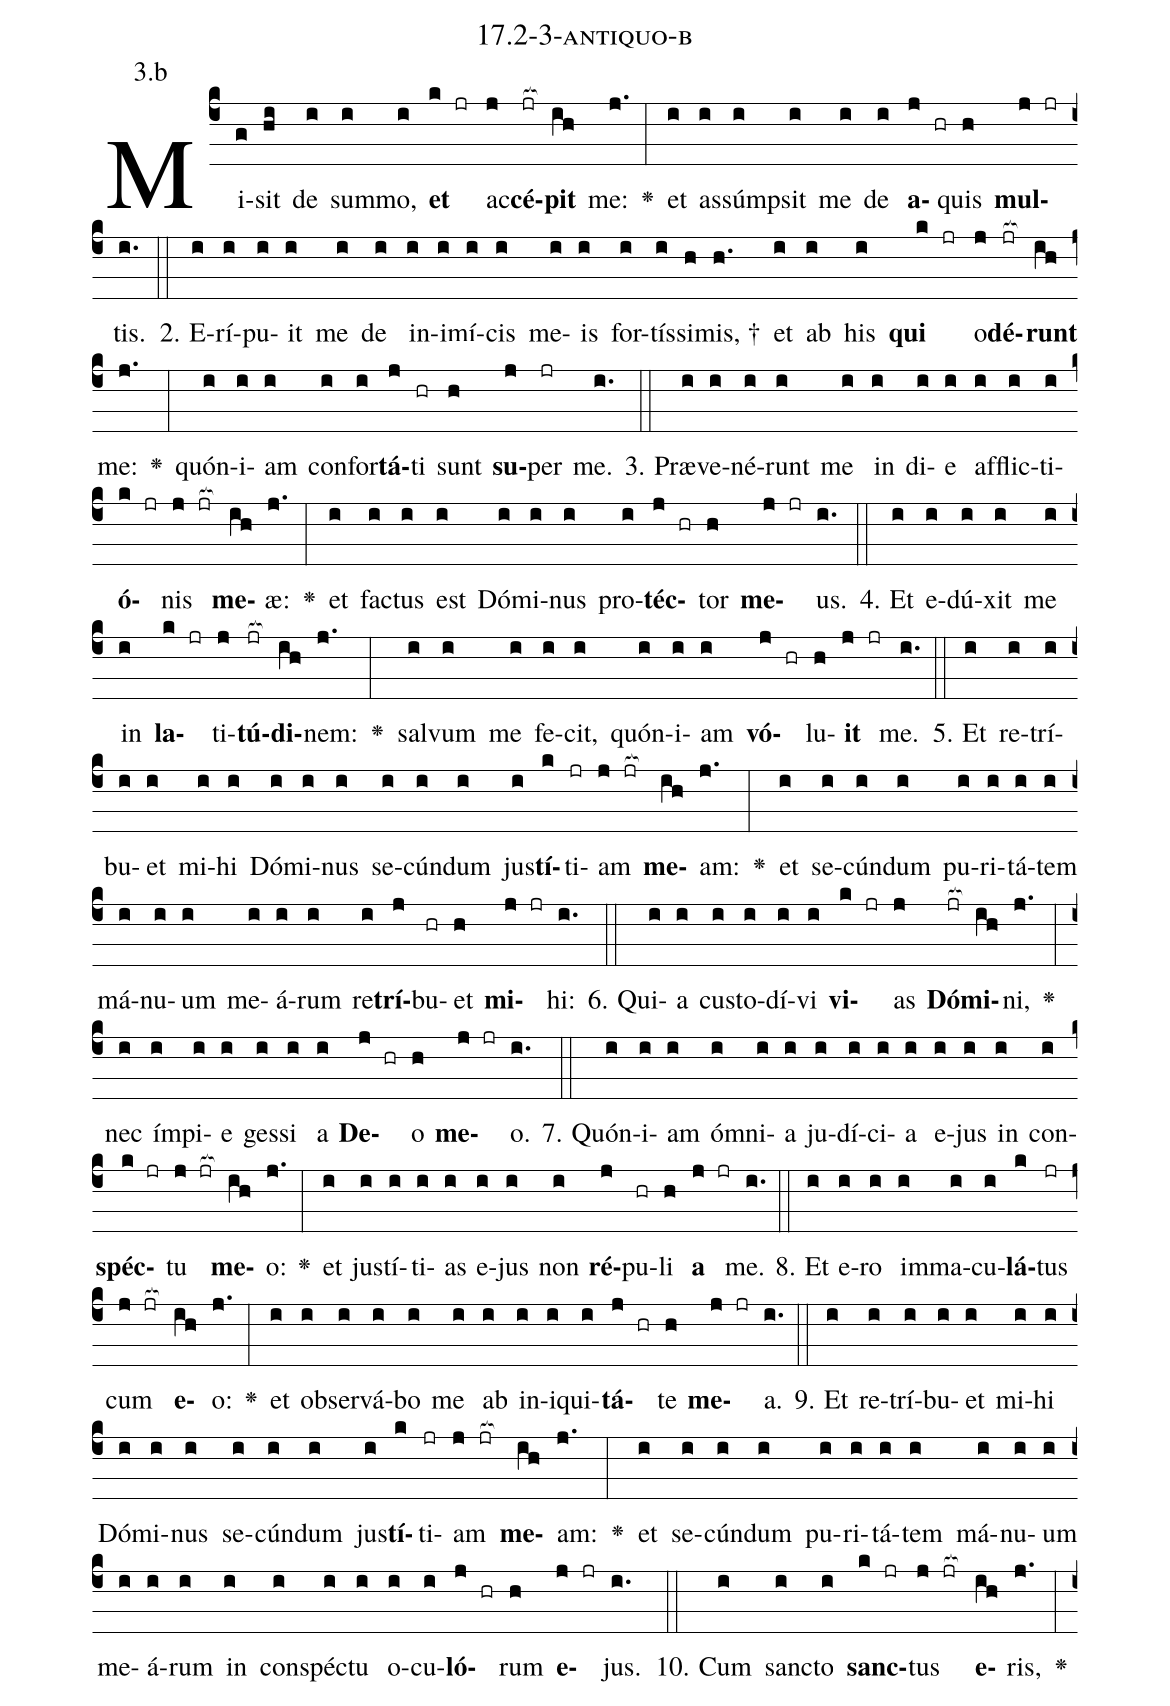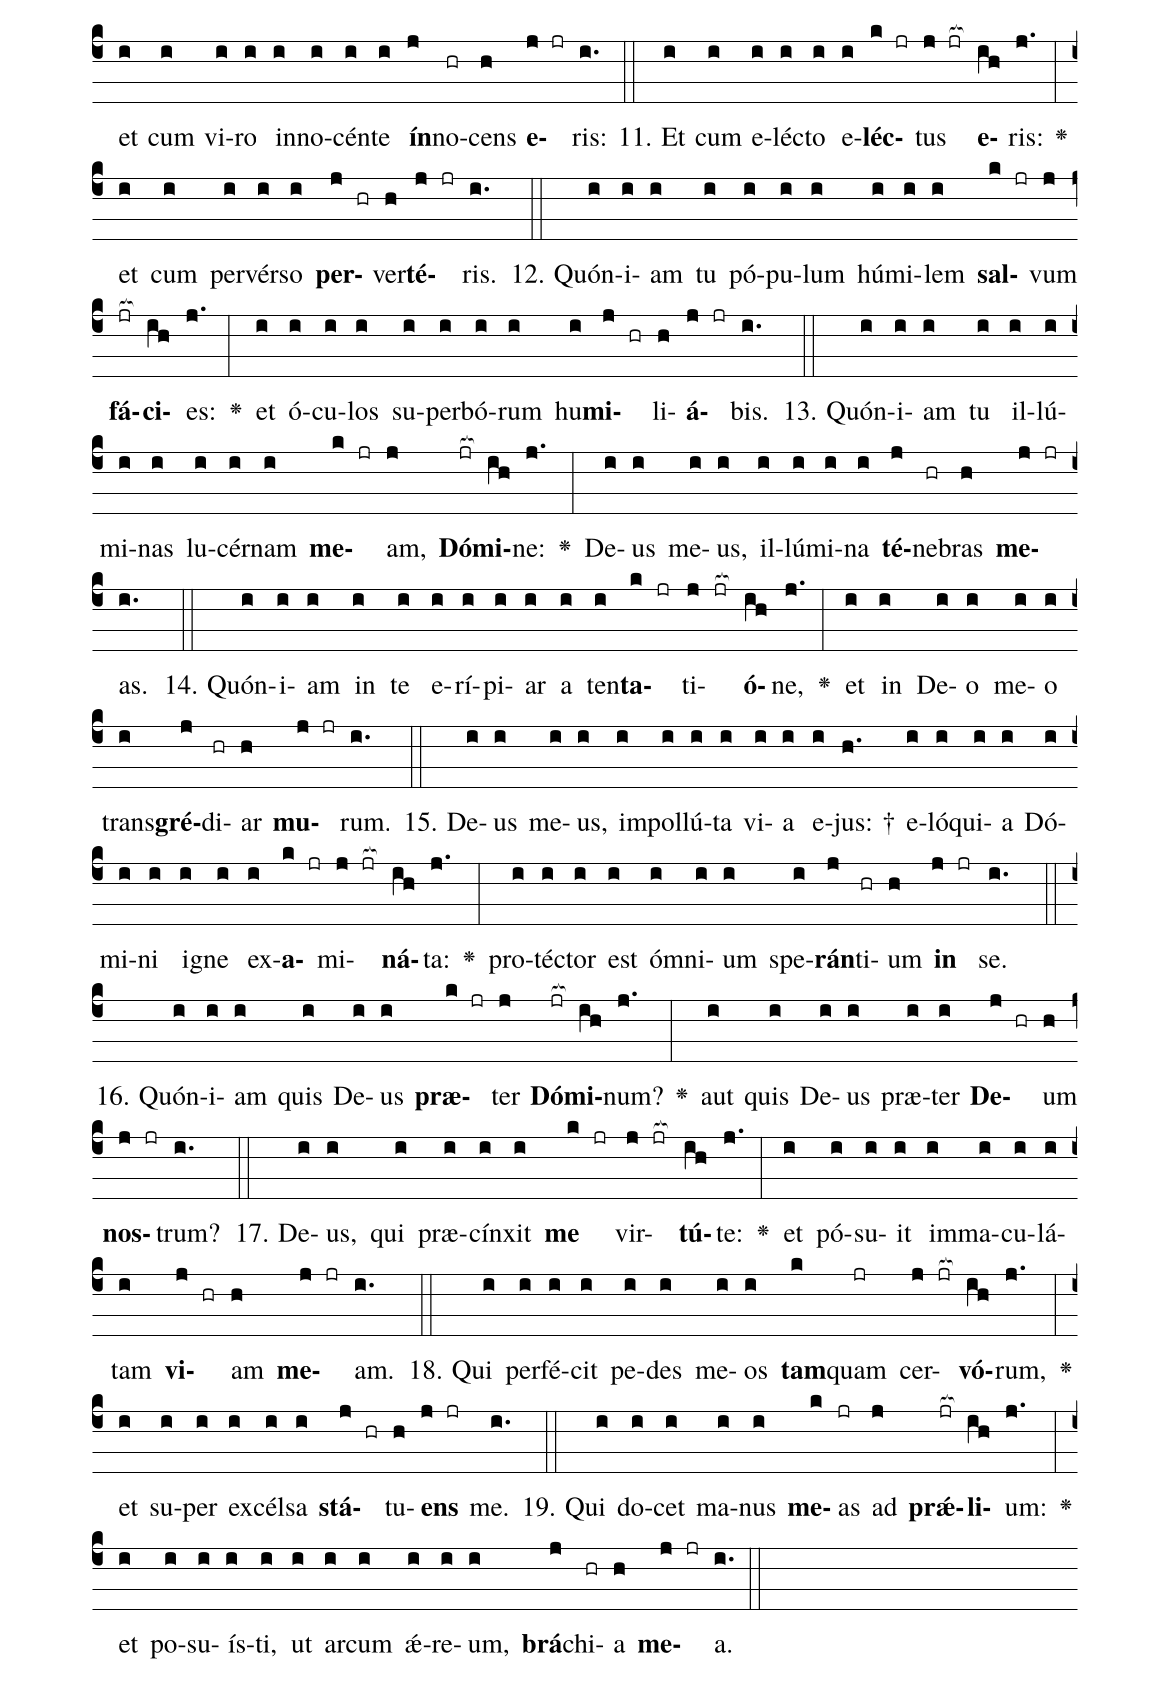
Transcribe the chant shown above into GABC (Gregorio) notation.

name: 17.2-3-antiquo-b;
annotation: 3.b;
%%
(c4)Mi(g)sit(hi) de(i) sum(i)mo,(i) <b>et</b>(k jr) ac(j)<b>cé</b>(jr[ocb:1{])<b>pit</b>(ih[ocb:0}]) me:(j.) <v>\greheightstar</v>(:) et(i) as(i)súmp(i)sit(i) me(i) de(i) <b>a</b>(j hr)quis(h) <b>mul</b>(j jr)tis.(i.) (::)
2. E(i)rí(i)pu(i)it(i) me(i) de(i) in(i)i(i)mí(i)cis(i) me(i)is(i) for(i)tís(i)si(h)mis, †(h.) et(i) ab(i) his(i) <b>qui</b>(k jr) o(j)<b>dé</b>(jr[ocb:1{])<b>runt</b>(ih[ocb:0}]) me:(j.) <v>\greheightstar</v>(:) quón(i)i(i)am(i) con(i)for(i)<b>tá</b>(j)ti(hr) sunt(h) <b>su</b>(j)per(jr) me.(i.) (::)
3. Præ(i)ve(i)né(i)runt(i) me(i) in(i) di(i)e(i) af(i)flic(i)ti(i)<b>ó</b>(k jr)nis(j jr[ocb:1{]) <b>me</b>(ih[ocb:0}])æ:(j.) <v>\greheightstar</v>(:) et(i) fac(i)tus(i) est(i) Dó(i)mi(i)nus(i) pro(i)<b>téc</b>(j hr)tor(h) <b>me</b>(j jr)us.(i.) (::)
4. Et(i) e(i)dú(i)xit(i) me(i) in(i) <b>la</b>(k jr)ti(j)<b>tú</b>(jr[ocb:1{])<b>di</b>(ih[ocb:0}])nem:(j.) <v>\greheightstar</v>(:) sal(i)vum(i) me(i) fe(i)cit,(i) quón(i)i(i)am(i) <b>vó</b>(j hr)lu(h)<b>it</b>(j jr) me.(i.) (::)
5. Et(i) re(i)trí(i)bu(i)et(i) mi(i)hi(i) Dó(i)mi(i)nus(i) se(i)cún(i)dum(i) jus(i)<b>tí</b>(k)ti(jr)am(j jr[ocb:1{]) <b>me</b>(ih[ocb:0}])am:(j.) <v>\greheightstar</v>(:) et(i) se(i)cún(i)dum(i) pu(i)ri(i)tá(i)tem(i) má(i)nu(i)um(i) me(i)á(i)rum(i) re(i)<b>trí</b>(j)bu(hr)et(h) <b>mi</b>(j jr)hi:(i.) (::)
6. Qui(i)a(i) cus(i)to(i)dí(i)vi(i) <b>vi</b>(k jr)as(j) <b>Dó</b>(jr[ocb:1{])<b>mi</b>(ih[ocb:0}])ni,(j.) <v>\greheightstar</v>(:) nec(i) ím(i)pi(i)e(i) ges(i)si(i) a(i) <b>De</b>(j hr)o(h) <b>me</b>(j jr)o.(i.) (::)
7. Quón(i)i(i)am(i) óm(i)ni(i)a(i) ju(i)dí(i)ci(i)a(i) e(i)jus(i) in(i) con(i)<b>spéc</b>(k jr)tu(j jr[ocb:1{]) <b>me</b>(ih[ocb:0}])o:(j.) <v>\greheightstar</v>(:) et(i) jus(i)tí(i)ti(i)as(i) e(i)jus(i) non(i) <b>ré</b>(j)pu(hr)li(h) <b>a</b>(j jr) me.(i.) (::)
8. Et(i) e(i)ro(i) im(i)ma(i)cu(i)<b>lá</b>(k)tus(jr) cum(j jr[ocb:1{]) <b>e</b>(ih[ocb:0}])o:(j.) <v>\greheightstar</v>(:) et(i) ob(i)ser(i)vá(i)bo(i) me(i) ab(i) in(i)i(i)qui(i)<b>tá</b>(j hr)te(h) <b>me</b>(j jr)a.(i.) (::)
9. Et(i) re(i)trí(i)bu(i)et(i) mi(i)hi(i) Dó(i)mi(i)nus(i) se(i)cún(i)dum(i) jus(i)<b>tí</b>(k)ti(jr)am(j jr[ocb:1{]) <b>me</b>(ih[ocb:0}])am:(j.) <v>\greheightstar</v>(:) et(i) se(i)cún(i)dum(i) pu(i)ri(i)tá(i)tem(i) má(i)nu(i)um(i) me(i)á(i)rum(i) in(i) con(i)spéc(i)tu(i) o(i)cu(i)<b>ló</b>(j hr)rum(h) <b>e</b>(j jr)jus.(i.) (::)
10. Cum(i) sanc(i)to(i) <b>sanc</b>(k jr)tus(j jr[ocb:1{]) <b>e</b>(ih[ocb:0}])ris,(j.) <v>\greheightstar</v>(:) et(i) cum(i) vi(i)ro(i) in(i)no(i)cén(i)te(i) <b>ín</b>(j)no(hr)cens(h) <b>e</b>(j jr)ris:(i.) (::)
11. Et(i) cum(i) e(i)léc(i)to(i) e(i)<b>léc</b>(k jr)tus(j jr[ocb:1{]) <b>e</b>(ih[ocb:0}])ris:(j.) <v>\greheightstar</v>(:) et(i) cum(i) per(i)vér(i)so(i) <b>per</b>(j hr)ver(h)<b>té</b>(j jr)ris.(i.) (::)
12. Quón(i)i(i)am(i) tu(i) pó(i)pu(i)lum(i) hú(i)mi(i)lem(i) <b>sal</b>(k jr)vum(j) <b>fá</b>(jr[ocb:1{])<b>ci</b>(ih[ocb:0}])es:(j.) <v>\greheightstar</v>(:) et(i) ó(i)cu(i)los(i) su(i)per(i)bó(i)rum(i) hu(i)<b>mi</b>(j hr)li(h)<b>á</b>(j jr)bis.(i.) (::)
13. Quón(i)i(i)am(i) tu(i) il(i)lú(i)mi(i)nas(i) lu(i)cér(i)nam(i) <b>me</b>(k jr)am,(j) <b>Dó</b>(jr[ocb:1{])<b>mi</b>(ih[ocb:0}])ne:(j.) <v>\greheightstar</v>(:) De(i)us(i) me(i)us,(i) il(i)lú(i)mi(i)na(i) <b>té</b>(j)ne(hr)bras(h) <b>me</b>(j jr)as.(i.) (::)
14. Quón(i)i(i)am(i) in(i) te(i) e(i)rí(i)pi(i)ar(i) a(i) ten(i)<b>ta</b>(k jr)ti(j jr[ocb:1{])<b>ó</b>(ih[ocb:0}])ne,(j.) <v>\greheightstar</v>(:) et(i) in(i) De(i)o(i) me(i)o(i) trans(i)<b>gré</b>(j)di(hr)ar(h) <b>mu</b>(j jr)rum.(i.) (::)
15. De(i)us(i) me(i)us,(i) im(i)pol(i)lú(i)ta(i) vi(i)a(i) e(i)jus: †(h.) e(i)ló(i)qui(i)a(i) Dó(i)mi(i)ni(i) i(i)gne(i) ex(i)<b>a</b>(k jr)mi(j jr[ocb:1{])<b>ná</b>(ih[ocb:0}])ta:(j.) <v>\greheightstar</v>(:) pro(i)téc(i)tor(i) est(i) óm(i)ni(i)um(i) spe(i)<b>rán</b>(j)ti(hr)um(h) <b>in</b>(j jr) se.(i.) (::)
16. Quón(i)i(i)am(i) quis(i) De(i)us(i) <b>præ</b>(k jr)ter(j) <b>Dó</b>(jr[ocb:1{])<b>mi</b>(ih[ocb:0}])num?(j.) <v>\greheightstar</v>(:) aut(i) quis(i) De(i)us(i) præ(i)ter(i) <b>De</b>(j hr)um(h) <b>nos</b>(j jr)trum?(i.) (::)
17. De(i)us,(i) qui(i) præ(i)cín(i)xit(i) <b>me</b>(k jr) vir(j jr[ocb:1{])<b>tú</b>(ih[ocb:0}])te:(j.) <v>\greheightstar</v>(:) et(i) pó(i)su(i)it(i) im(i)ma(i)cu(i)lá(i)tam(i) <b>vi</b>(j hr)am(h) <b>me</b>(j jr)am.(i.) (::)
18. Qui(i) per(i)fé(i)cit(i) pe(i)des(i) me(i)os(i) <b>tam</b>(k)quam(jr) cer(j jr[ocb:1{])<b>vó</b>(ih[ocb:0}])rum,(j.) <v>\greheightstar</v>(:) et(i) su(i)per(i) ex(i)cél(i)sa(i) <b>stá</b>(j hr)tu(h)<b>ens</b>(j jr) me.(i.) (::)
19. Qui(i) do(i)cet(i) ma(i)nus(i) <b>me</b>(k)as(jr) ad(j) <b>prǽ</b>(jr[ocb:1{])<b>li</b>(ih[ocb:0}])um:(j.) <v>\greheightstar</v>(:) et(i) po(i)su(i)ís(i)ti,(i) ut(i) ar(i)cum(i) ǽ(i)re(i)um,(i) <b>brá</b>(j)chi(hr)a(h) <b>me</b>(j jr)a.(i.) (::)
